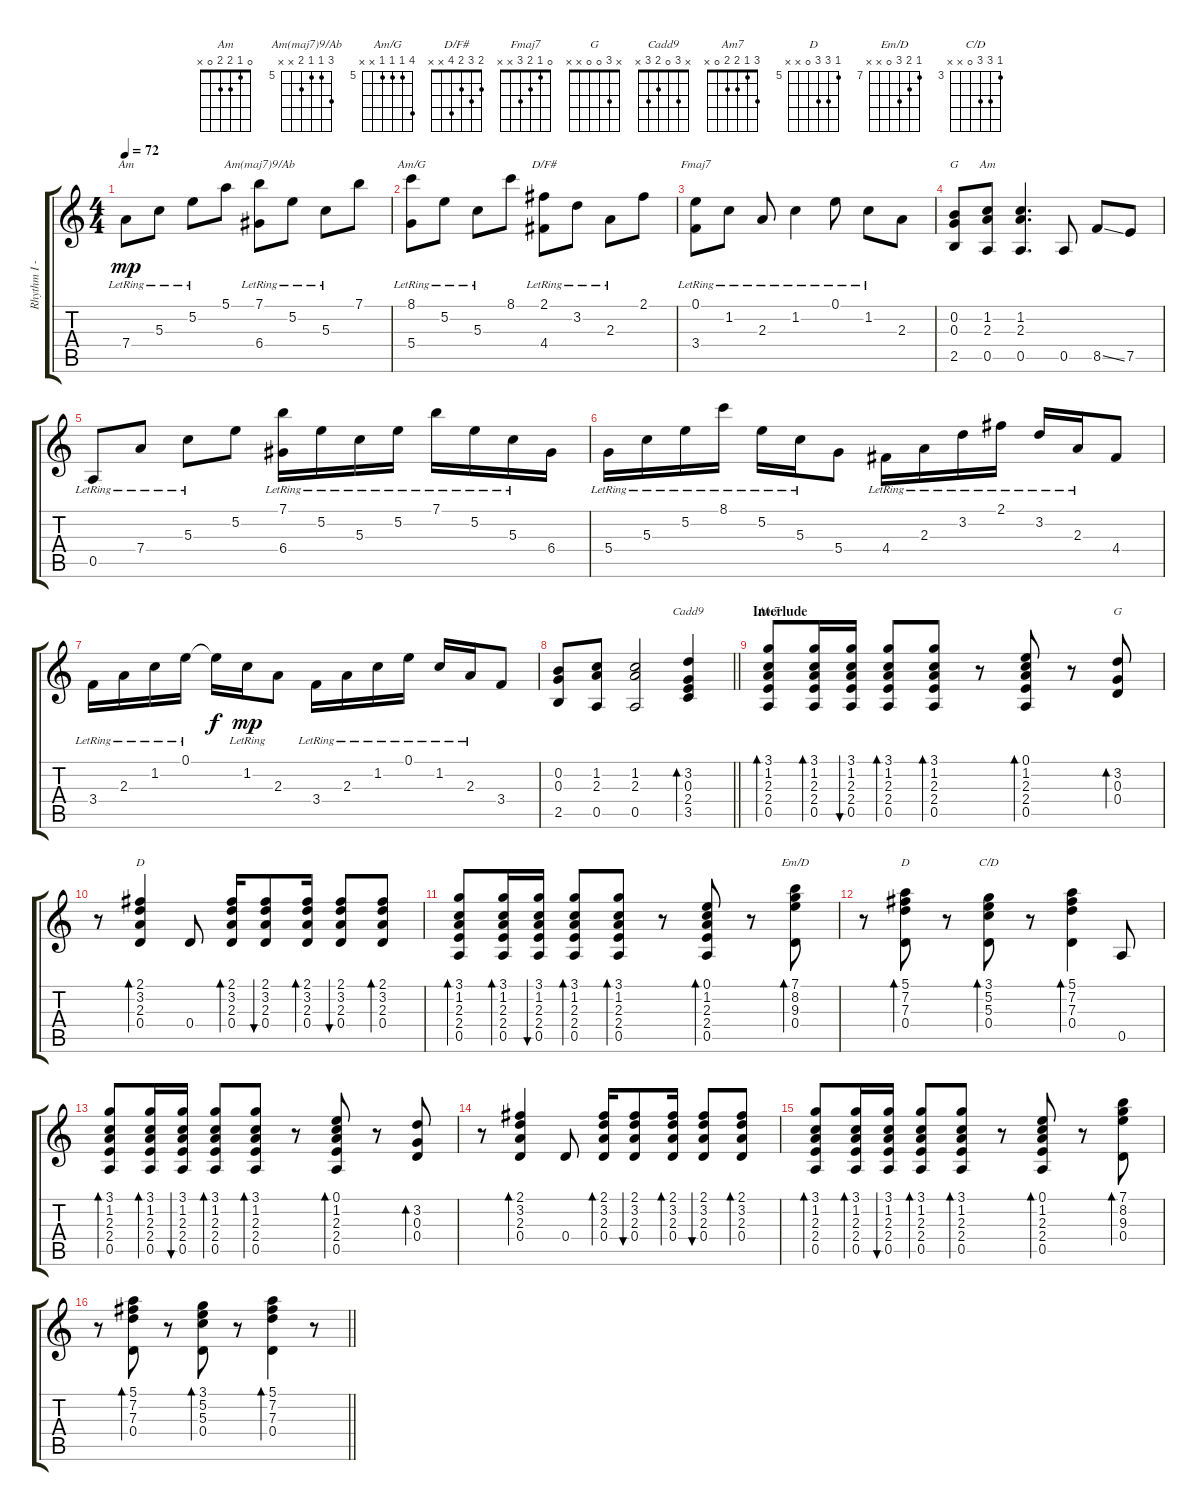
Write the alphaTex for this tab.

\track ("Rhythm I - J. Page" "Rhythm I -") {solo instrument acousticguitarsteel}
\staff {score tabs}
\tuning (E4 B3 G3 D3 A2 E2) {hide}
\chord ("Am" 5 5 5 7 x x) {firstfret 5}
\chord ("Am(maj7)9/Ab" 7 5 5 6 x x) {firstfret 5}
\chord ("Am/G" 8 5 5 5 x x) {firstfret 5}
\chord ("D/F#" 2 3 2 4 x x)
\chord ("Fmaj7" 0 1 2 3 x x)
\chord ("G" 3 0 0 0 2 3)
\chord ("Am" 0 1 2 2 0 x)
\chord ("Cadd9" x 3 0 2 3 x)
\chord ("Am7" 3 1 2 2 0 x)
\chord ("G" x 3 0 0 x x)
\chord ("D" 2 3 2 0 x x)
\chord ("Em/D" 7 8 9 0 x x) {firstfret 7}
\chord ("D" 5 7 7 0 x x) {firstfret 5}
\chord ("C/D" 3 5 5 0 x x) {firstfret 3}
\ts (4 4)
\tempo 72
\clef g2
\ks c
7.4{lr}.8{ch "Am" dy mp} 5.3{lr}.8 5.2{lr}.8 5.1.8 (7.1{lr} 6.4{lr}).8{ch "Am(maj7)9/Ab"} 5.2{lr}.8 5.3{lr}.8 7.1.8 |
(8.1{lr} 5.4{lr}).8{ch "Am/G"} 5.2{lr}.8 5.3{lr}.8 8.1.8 (2.1{lr} 4.4{lr}).8{ch "D/F#"} 3.2{lr}.8 2.3{lr}.8 2.1.8 |
(0.1{lr} 3.4{lr}).8{ch "Fmaj7"} 1.2{lr}.8 2.3{lr}.8 1.2{lr}.4 0.1{lr}.8 1.2{lr}.8 2.3.8 |
(0.2 0.3 2.5).8{ch "G"} (1.2 2.3 0.5).8{ch "Am"} (1.2 2.3 0.5).4{d} 0.5.8 8.5{ss}.8 7.5.8 |
0.5{lr}.8 7.4{lr}.8 5.3{lr}.8 5.2.8 (7.1{lr} 6.4{lr}).16 5.2{lr}.16 5.3{lr}.16 5.2{lr}.16 7.1{lr}.16 5.2{lr}.16 5.3{lr}.16 6.4.16 |
5.4{lr}.16 5.3{lr}.16 5.2{lr}.16 8.1{lr}.16 5.2{lr}.16 5.3{lr}.16 5.4.8 4.4{lr}.16 2.3{lr}.16 3.2{lr}.16 2.1{lr}.16 3.2{lr}.16 2.3{lr}.16 4.4.8 |
3.4{lr}.16 2.3{lr}.16 1.2{lr}.16 0.1{lr}.16 0.1{t}.16{dy f} 1.2{lr}.16{dy mp} 2.3.8 3.4{lr}.16 2.3{lr}.16 1.2{lr}.16 0.1{lr}.16 1.2{lr}.16 2.3{lr}.16 3.4.8 |
\barLineRight lightlight
(0.2 0.3 2.5).8 (1.2 2.3 0.5).8 (1.2 2.3 0.5).2 (3.2 0.3 2.4 3.5).4{bd 240 ch "Cadd9"} |
\section ("" "Interlude")
(3.1 1.2 2.3 2.4 0.5).8{bd 30 ch "Am7"} (3.1 1.2 2.3 2.4 0.5).16{bd 30} (3.1 1.2 2.3 2.4 0.5).16{bu 30} (3.1 1.2 2.3 2.4 0.5).8{bd 30} (3.1 1.2 2.3 2.4 0.5).8{bd 30} r.8 (0.1 1.2 2.3 2.4 0.5).8{bd 30} r.8 (3.2 0.3 0.4).8{bd 30 ch "G"} |
r.8 (2.1 3.2 2.3 0.4).4{bd 30 ch "D"} 0.4.8 (2.1 3.2 2.3 0.4).16{bd 30} (2.1 3.2 2.3 0.4).8{bu 30} (2.1 3.2 2.3 0.4).16{bd 30} (2.1 3.2 2.3 0.4).8{bu 30} (2.1 3.2 2.3 0.4).8{bd 30} |
(3.1 1.2 2.3 2.4 0.5).8{bd 30} (3.1 1.2 2.3 2.4 0.5).16{bd 30} (3.1 1.2 2.3 2.4 0.5).16{bu 30} (3.1 1.2 2.3 2.4 0.5).8{bd 30} (3.1 1.2 2.3 2.4 0.5).8{bd 30} r.8 (0.1 1.2 2.3 2.4 0.5).8{bd 30} r.8 (7.1 8.2 9.3 0.4).8{bd 30 ch "Em/D"} |
r.8 (5.1 7.2 7.3 0.4).8{bd 30 ch "D"} r.8 (3.1 5.2 5.3 0.4).8{bd 30 ch "C/D"} r.8 (5.1 7.2 7.3 0.4).4{bd 30} 0.5.8 |
(3.1 1.2 2.3 2.4 0.5).8{bd 30} (3.1 1.2 2.3 2.4 0.5).16{bd 30} (3.1 1.2 2.3 2.4 0.5).16{bu 30} (3.1 1.2 2.3 2.4 0.5).8{bd 30} (3.1 1.2 2.3 2.4 0.5).8{bd 30} r.8 (0.1 1.2 2.3 2.4 0.5).8{bd 30} r.8 (3.2 0.3 0.4).8{bd 30} |
r.8 (2.1 3.2 2.3 0.4).4{bd 30} 0.4.8 (2.1 3.2 2.3 0.4).16{bd 30} (2.1 3.2 2.3 0.4).8{bu 30} (2.1 3.2 2.3 0.4).16{bd 30} (2.1 3.2 2.3 0.4).8{bu 30} (2.1 3.2 2.3 0.4).8{bd 30} |
(3.1 1.2 2.3 2.4 0.5).8{bd 30} (3.1 1.2 2.3 2.4 0.5).16{bd 30} (3.1 1.2 2.3 2.4 0.5).16{bu 30} (3.1 1.2 2.3 2.4 0.5).8{bd 30} (3.1 1.2 2.3 2.4 0.5).8{bd 30} r.8 (0.1 1.2 2.3 2.4 0.5).8{bd 30} r.8 (7.1 8.2 9.3 0.4).8{bd 30} |
\barLineRight lightlight
r.8 (5.1 7.2 7.3 0.4).8{bd 30} r.8 (3.1 5.2 5.3 0.4).8{bd 30} r.8 (5.1 7.2 7.3 0.4).4{bd 30} r.8
